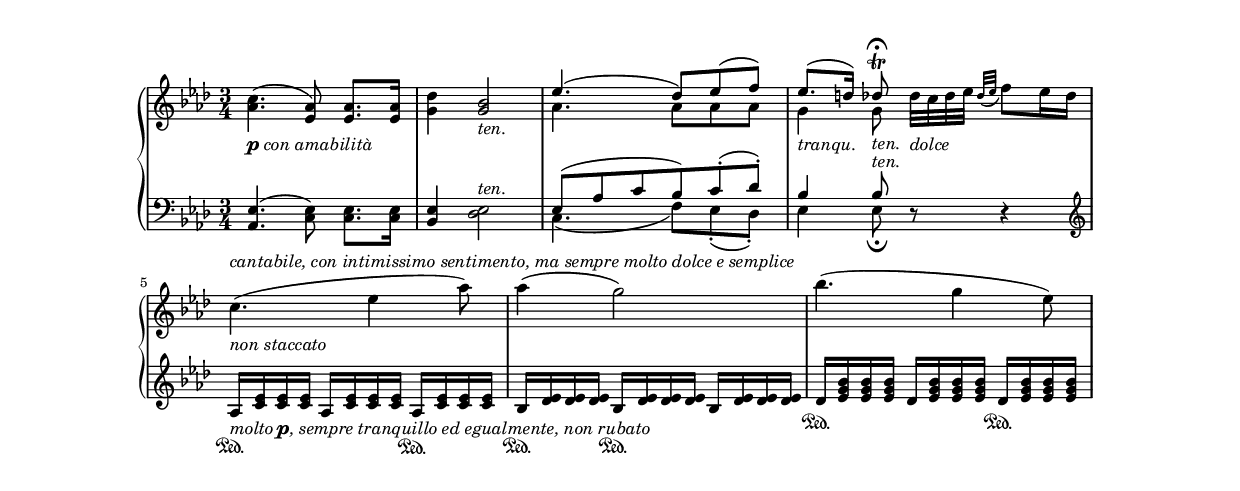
\version "2.12.0"
\include "english.ly"
#(set-global-staff-size 15)
\paper{
  line-width = 16\cm
  indent = 0\cm
}
 
\layout {
  \context { \Score
    \override PaperColumn #'keep-inside-line = ##t
    \override NonMusicalPaperColumn #'keep-inside-line = ##t
  }
}

% NR 1.8 Text

% L. v. Beethoven, Op. 110
% Piano sonata 31
% measures 1 - 7

\layout {
   \context {
      \Score
      \override SpacingSpanner #'base-shortest-duration = 
         #(ly:make-moment 1 20) 
      %\override NonMusicalPaperColumn #'line-break-system-details =
      %#'((alignment-offsets . (0 -12)))
   }
}

\new PianoStaff <<

   % RH staff
   \new Staff {
      \clef treble
      \key af \major
      \time 3/4

      \once \override TextScript #'staff-padding = #4
      <c'' af'>4. (
      _ \markup { \dynamic p \italic { con amabilità } }
      <af' ef'>8 )
      <af' ef'>8. [
      <af' ef'>16 ]

      |

      <df'' g'>4
      <bf' g'>2
      _ \markup { \italic { ten. } }

      |

      <<

         \new Voice {
            \voiceOne
            ef''4. (
            df''8 [ )
            ef'' (
            f'' ) ]

            |

            \once \override TextScript #'staff-padding = #4
            ef''8. (
            _ \markup { \italic { tranqu. } }
            d''16 )
            df''8 \trill \fermata
            _ \markup { \italic { ten. } }
         }

         \new Voice {
            \voiceTwo
            af'4.
            af'8 [
            af'8
            af'8 ]

            |

            g'4
            g'8
         }

      >>

      \oneVoice
      \once \override TextScript #'staff-padding = #4
      df''32 
      _ \markup { \italic dolce }
      c''32 
      df''32
      ef''32
      \acciaccatura { df''[ ef'' ] }
      f''8
      ef''16
      df''16

      |
      \break
      \overrideProperty "Score.NonMusicalPaperColumn"
      #'line-break-system-details #'((alignment-offsets . (0 -12)))

      c''4. (
      ^ \markup \italic { cantabile, con intimissimo sentimento,
         ma sempre molto dolce e semplice }
      ef''4
      af''8 )

      |

      af''4 (
      g''2 )

      |

      bf''4. (
      g''4
      ef''8 )

      |
   }

   % LH
   \new Staff { 
      \clef bass
      \key af \major
      \time 3/4

      <ef af,>4. (
      <ef c>8 )
      <ef c>8. [
      <ef c>16 ]

      |

      <ef bf,>4
      <ef df>2 ^ \markup { \italic ten. }

      |

      <<

         \new Voice {
            \voiceOne
            ef8 [ (
            af8
            c'8
            bf8 )
            c'8 ( \staccato
            df'8 ]  ) \staccato

            |

            bf4
            bf8 ^ \markup { \italic ten. }
         }

         \new Voice {
            \voiceTwo
            c4. (
            f8 [ )
            ef8 ( \staccato
            df8 ] ) \staccato

            |

            ef4
            ef8 \fermata
         }

      >>

      \oneVoice
      r8
      r4
      \clef treble

      |

      \override Staff.SustainPedalLineSpanner #'outside-staff-priority = #1000
      \override Staff.SustainPedalLineSpanner #'staff-padding = #7
      \once \override TextScript #'padding = #2
      af16 \sustainOn
      ^ \markup \italic { non staccato }
      _ \markup \italic { molto \concat {\dynamic {p},} sempre tranquillo
         ed egualmente, non rubato }
      <ef' c'>16
      <ef' c'>16
      <ef' c'>16
      af16
      <ef' c'>16
      <ef' c'>16
      <ef' c'>16
      af16 \sustainOn
      <ef' c'>16
      <ef' c'>16
      <ef' c'>16

      |

      bf16 \sustainOn
      <ef' df'>16
      <ef' df'>16
      <ef' df'>16
      bf16 \sustainOn
      <ef' df'>16
      <ef' df'>16
      <ef' df'>16
      bf16
      <ef' df'>16
      <ef' df'>16
      <ef' df'>16

      |

      \override Staff.SustainPedalLineSpanner #'staff-padding = #4
      df'16 \sustainOn
      <bf' g' ef'>16
      <bf' g' ef'>16
      <bf' g' ef'>16
      df'16
      <bf' g' ef'>16
      <bf' g' ef'>16
      <bf' g' ef'>16
      df'16 \sustainOn
      <bf' g' ef'>16
      <bf' g' ef'>16
      <bf' g' ef'>16

      |
   }

>>
